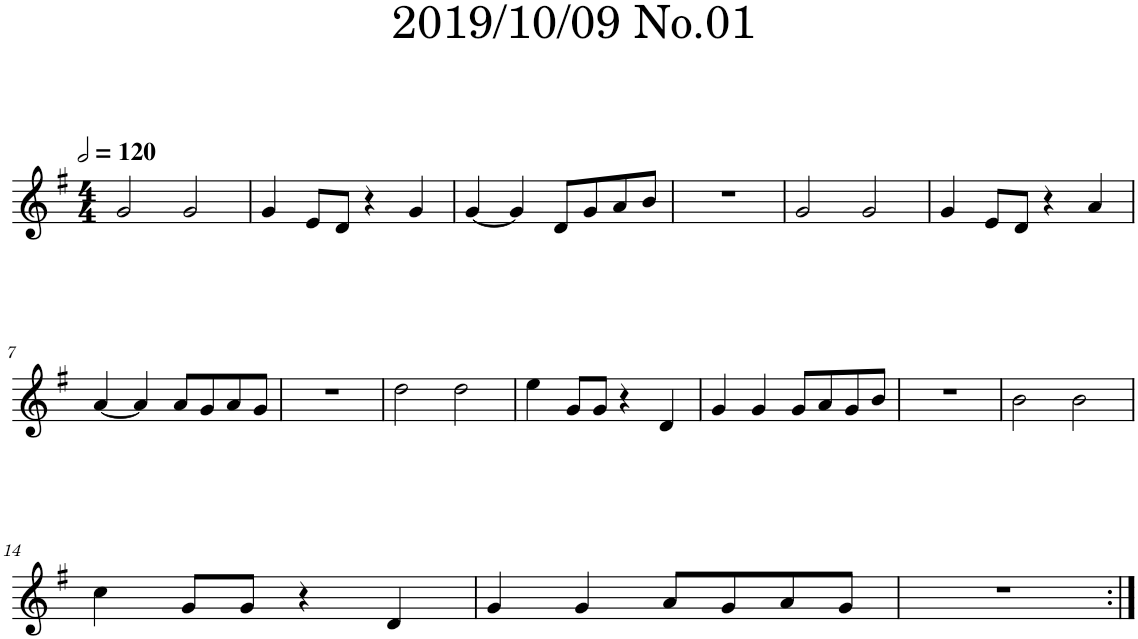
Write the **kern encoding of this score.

**kern
*part1
*staff1
*I"Piano
*I'Pno.
*clefG2
*k[f#]
*M4/4
*MM240
=1
2g/
2g/
=2
4g/
8e/L
8d/J
4r
4g/
=3
[4g/
4g/]
8d/L
8g/
8a/
8b/J
=4
1r
=5
2g/
2g/
=6
4g/
8e/L
8d/J
4r
4a/
!!LO:LB:g=z
=7
[4a/
4a/]
8a/L
8g/
8a/
8g/J
=8
1r
=9
2dd\
2dd\
=10
4ee\
8g/L
8g/J
4r
4d/
=11
4g/
4g/
8g/L
8a/
8g/
8b/J
=12
1r
=13
2b\
2b\
!!LO:LB:g=z
=14
4cc\
8g/L
8g/J
4r
4d/
=15
4g/
4g/
8a/L
8g/
8a/
8g/J
=16
1r
=:|!
*-
